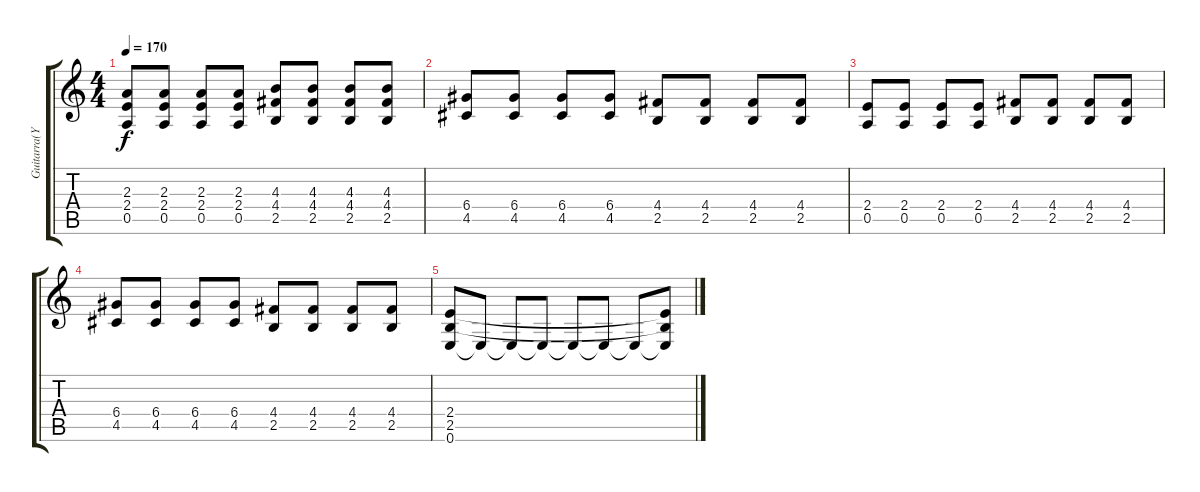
\track ("Guitarra(Yakuza)" "Guitarra(Y") {instrument distortionguitar}
\staff {score tabs}
\tuning (E4 B3 G3 D3 A2 E2) {hide}
\ts (4 4)
\tempo 170
\clef g2
\ks c
(2.3 2.4 0.5).8{dy f} (2.3 2.4 0.5).8 (2.3 2.4 0.5).8 (2.3 2.4 0.5).8 (4.3 4.4 2.5).8 (4.3 4.4 2.5).8 (4.3 4.4 2.5).8 (4.3 4.4 2.5).8 |
(6.4 4.5).8 (6.4 4.5).8 (6.4 4.5).8 (6.4 4.5).8 (4.4 2.5).8 (4.4 2.5).8 (4.4 2.5).8 (4.4 2.5).8 |
(2.4 0.5).8 (2.4 0.5).8 (2.4 0.5).8 (2.4 0.5).8 (4.4 2.5).8 (4.4 2.5).8 (4.4 2.5).8 (4.4 2.5).8 |
(6.4 4.5).8 (6.4 4.5).8 (6.4 4.5).8 (6.4 4.5).8 (4.4 2.5).8 (4.4 2.5).8 (4.4 2.5).8 (4.4 2.5).8 |
(2.4 2.5 0.6).8{volume 0} 0.6{t}.8 0.6{t}.8 0.6{t}.8 0.6{t}.8 0.6{t}.8 0.6{t}.8 (2.4{t} 2.5{t} 0.6{t}).8
